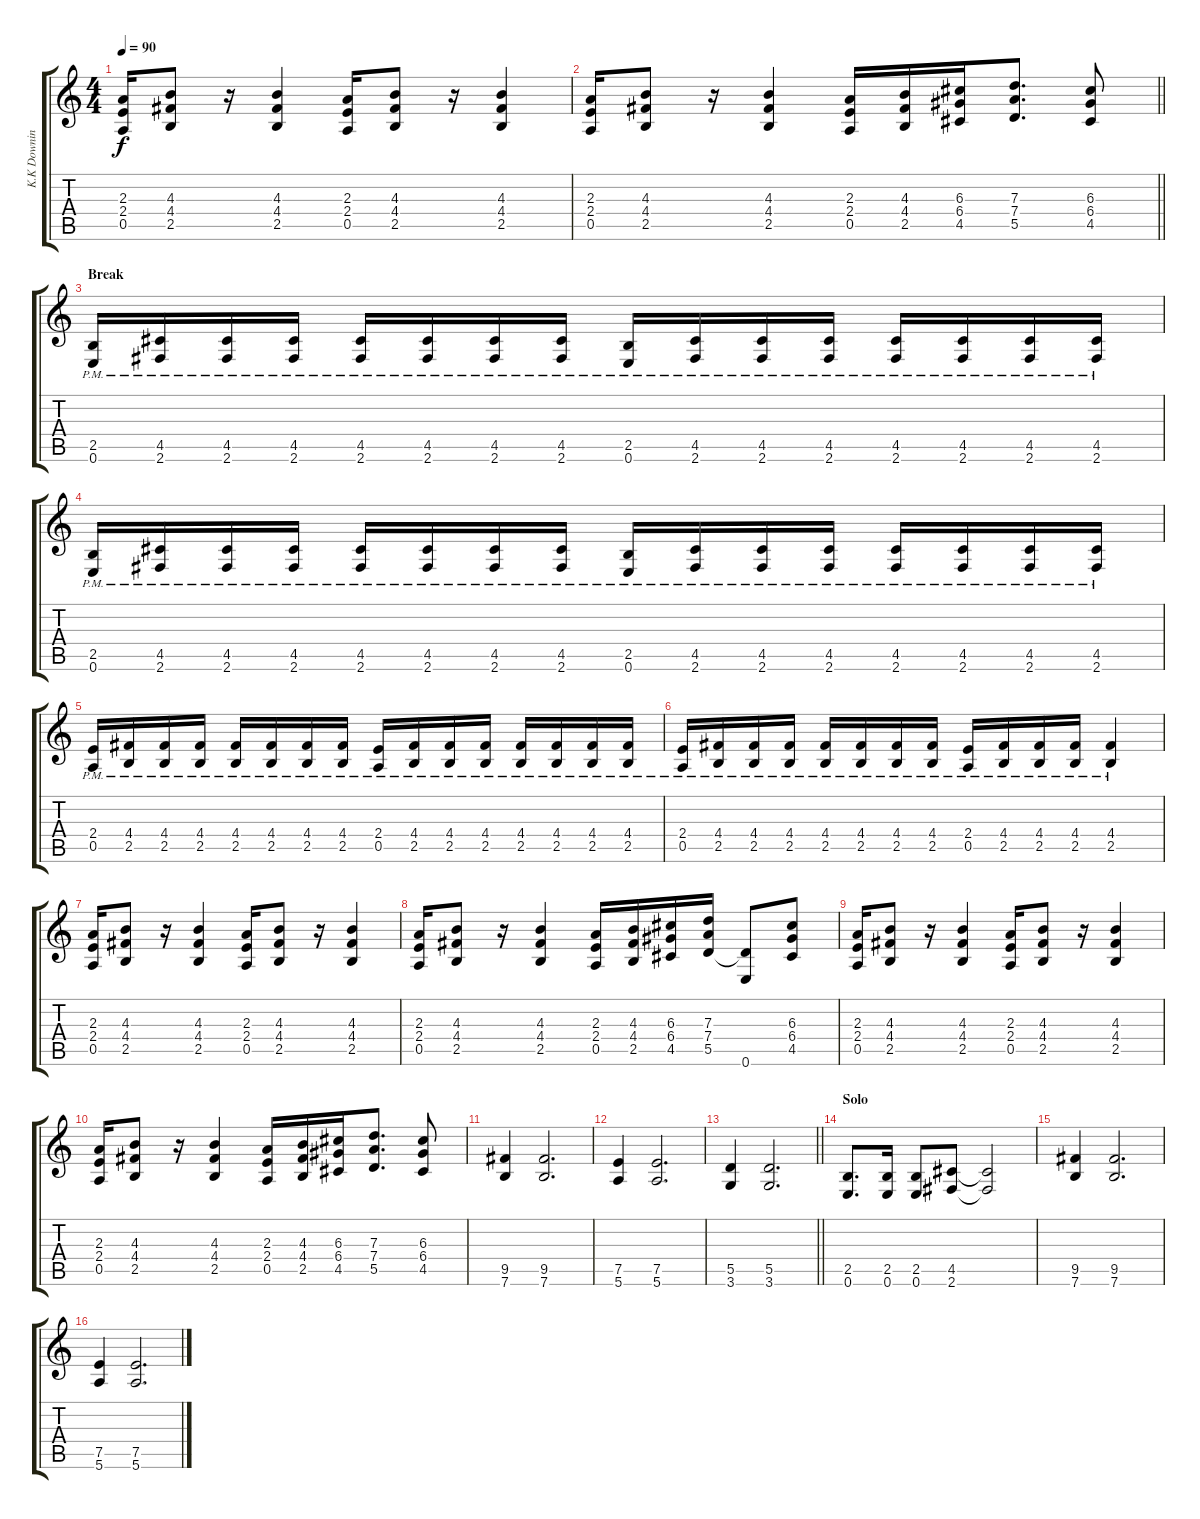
\track ("K.K Downing" "K.K Downin") {instrument overdrivenguitar}
\staff {score tabs}
\tuning (E4 B3 G3 D3 A2 E2) {hide}
\ts (4 4)
\tempo 90
\clef g2
\ks c
(2.3 2.4 0.5).16{dy f} (4.3 4.4 2.5).8 r.16 (4.3 4.4 2.5).4 (2.3 2.4 0.5).16 (4.3 4.4 2.5).8 r.16 (4.3 4.4 2.5).4 |
\barLineRight lightlight
(2.3 2.4 0.5).16 (4.3 4.4 2.5).8 r.16 (4.3 4.4 2.5).4 (2.3 2.4 0.5).16 (4.3 4.4 2.5).16 (6.3 6.4 4.5).16 (7.3 7.4 5.5).8{d} (6.3 6.4 4.5).8 |
\section ("" "Break")
(2.5{pm} 0.6).16 (4.5{pm} 2.6{pm}).16 (4.5{pm} 2.6{pm}).16 (4.5{pm} 2.6{pm}).16 (4.5{pm} 2.6{pm}).16 (4.5{pm} 2.6{pm}).16 (4.5{pm} 2.6{pm}).16 (4.5{pm} 2.6{pm}).16 (2.5{pm} 0.6).16 (4.5{pm} 2.6{pm}).16 (4.5{pm} 2.6{pm}).16 (4.5{pm} 2.6{pm}).16 (4.5{pm} 2.6{pm}).16 (4.5{pm} 2.6{pm}).16 (4.5{pm} 2.6{pm}).16 (4.5{pm} 2.6{pm}).16 |
(2.5{pm} 0.6).16 (4.5{pm} 2.6{pm}).16 (4.5{pm} 2.6{pm}).16 (4.5{pm} 2.6{pm}).16 (4.5{pm} 2.6{pm}).16 (4.5{pm} 2.6{pm}).16 (4.5{pm} 2.6{pm}).16 (4.5{pm} 2.6{pm}).16 (2.5{pm} 0.6).16 (4.5{pm} 2.6{pm}).16 (4.5{pm} 2.6{pm}).16 (4.5{pm} 2.6{pm}).16 (4.5{pm} 2.6{pm}).16 (4.5{pm} 2.6{pm}).16 (4.5{pm} 2.6{pm}).16 (4.5{pm} 2.6{pm}).16 |
(2.4{pm} 0.5).16 (4.4 2.5{pm}).16 (4.4 2.5{pm}).16 (4.4 2.5{pm}).16 (4.4 2.5{pm}).16 (4.4 2.5{pm}).16 (4.4 2.5{pm}).16 (4.4 2.5{pm}).16 (2.4{pm} 0.5).16 (4.4 2.5{pm}).16 (4.4 2.5{pm}).16 (4.4 2.5{pm}).16 (4.4 2.5{pm}).16 (4.4 2.5{pm}).16 (4.4 2.5{pm}).16 (4.4 2.5{pm}).16 |
(2.4{pm} 0.5).16 (4.4 2.5{pm}).16 (4.4 2.5{pm}).16 (4.4 2.5{pm}).16 (4.4 2.5{pm}).16 (4.4 2.5{pm}).16 (4.4 2.5{pm}).16 (4.4 2.5{pm}).16 (2.4{pm} 0.5).16 (4.4{pm} 2.5).16 (4.4{pm} 2.5).16 (4.4{pm} 2.5).16 (4.4{pm} 2.5).4 |
(2.3 2.4 0.5).16 (4.3 4.4 2.5).8 r.16 (4.3 4.4 2.5).4 (2.3 2.4 0.5).16 (4.3 4.4 2.5).8 r.16 (4.3 4.4 2.5).4 |
(2.3 2.4 0.5).16 (4.3 4.4 2.5).8 r.16 (4.3 4.4 2.5).4 (2.3 2.4 0.5).16 (4.3 4.4 2.5).16 (6.3 6.4 4.5).16 (7.3 7.4 5.5).16 (5.5{t} 0.6).8 (6.3 6.4 4.5).8 |
(2.3 2.4 0.5).16 (4.3 4.4 2.5).8 r.16 (4.3 4.4 2.5).4 (2.3 2.4 0.5).16 (4.3 4.4 2.5).8 r.16 (4.3 4.4 2.5).4 |
(2.3 2.4 0.5).16 (4.3 4.4 2.5).8 r.16 (4.3 4.4 2.5).4 (2.3 2.4 0.5).16 (4.3 4.4 2.5).16 (6.3 6.4 4.5).16 (7.3 7.4 5.5).8{d} (6.3 6.4 4.5).8 |
(9.5 7.6).4 (9.5 7.6).2{d} |
(7.5 5.6).4 (7.5 5.6).2{d} |
\barLineRight lightlight
(5.5 3.6).4 (5.5 3.6).2{d} |
\section ("" "Solo")
(2.5 0.6).8{d} (2.5 0.6).16 (2.5 0.6).8 (4.5 2.6).8 (4.5{t} 2.6{t}).2 |
(9.5 7.6).4 (9.5 7.6).2{d} |
(7.5 5.6).4 (7.5 5.6).2{d}
